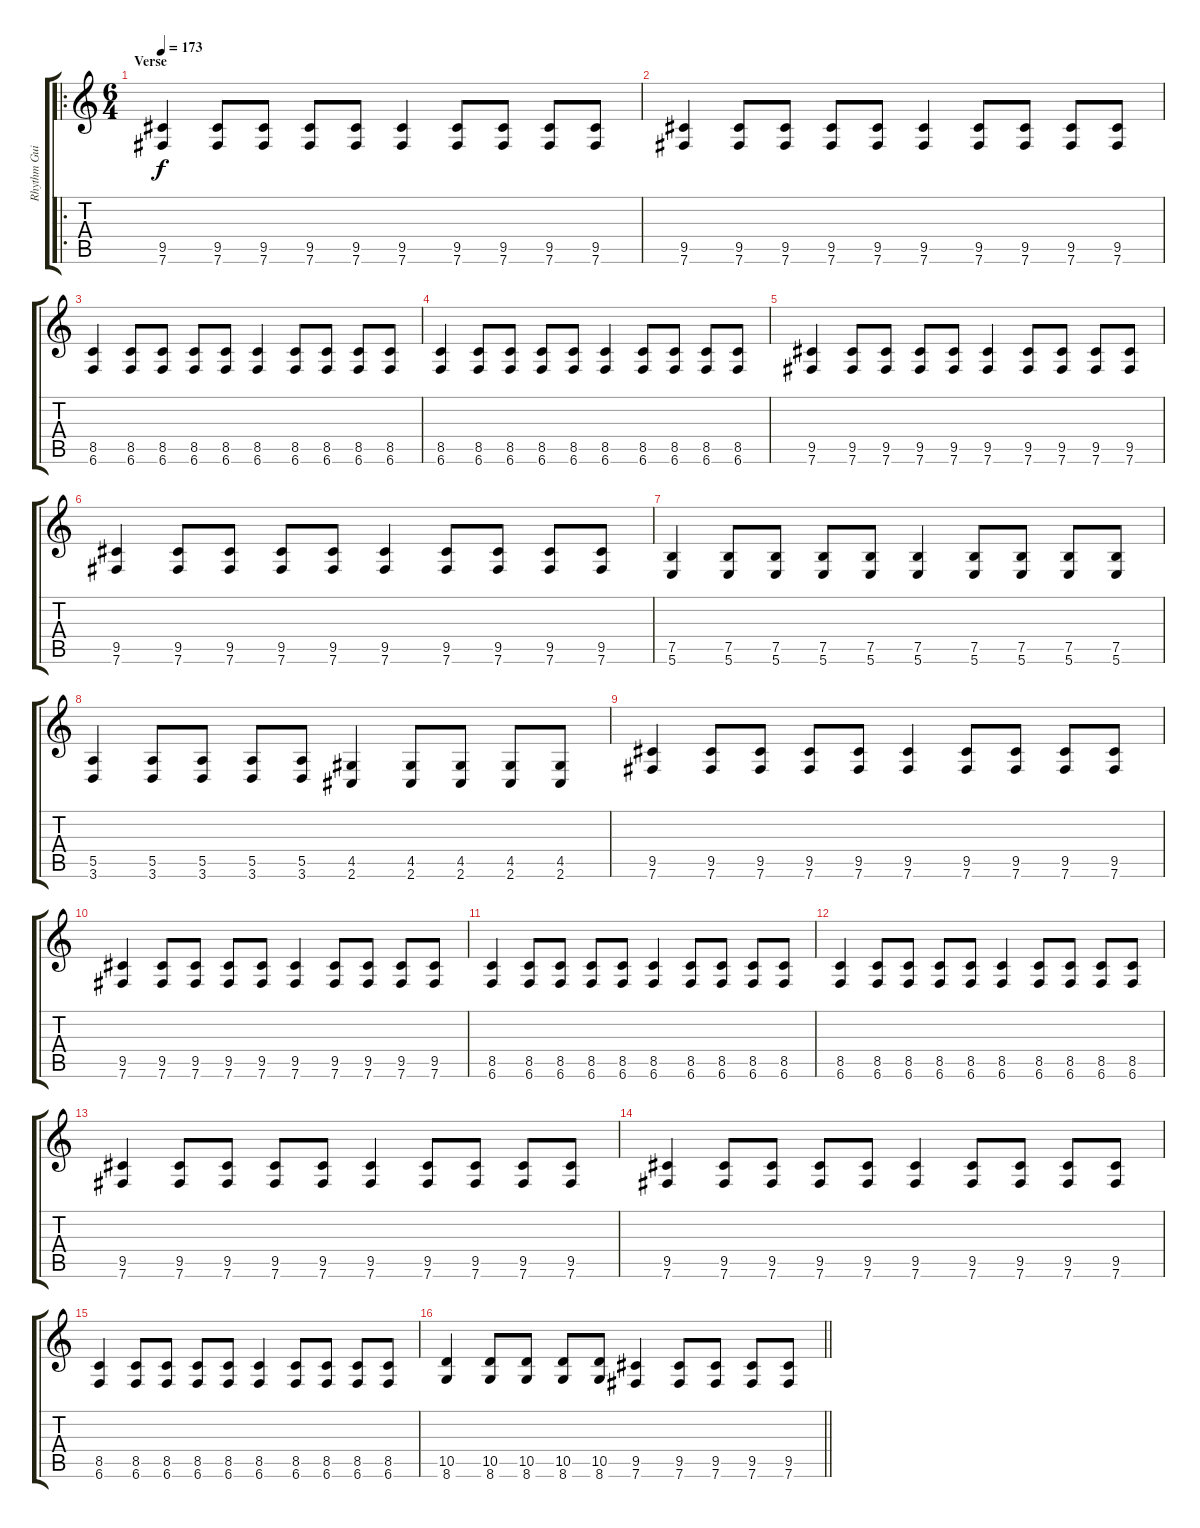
\track ("Rhythm Guitar 2" "Rhythm Gui") {instrument distortionguitar}
\staff {score tabs}
\tuning (B3 Gb3 D3 A2 E2 B1) {hide}
\ro
\ts (6 4)
\section ("" "Verse")
\tempo 173
\clef g2
\ks c
(9.5 7.6).4{dy f instrument distortionguitar} (9.5 7.6).8 (9.5 7.6).8 (9.5 7.6).8 (9.5 7.6).8 (9.5 7.6).4 (9.5 7.6).8 (9.5 7.6).8 (9.5 7.6).8 (9.5 7.6).8 |
(9.5 7.6).4 (9.5 7.6).8 (9.5 7.6).8 (9.5 7.6).8 (9.5 7.6).8 (9.5 7.6).4 (9.5 7.6).8 (9.5 7.6).8 (9.5 7.6).8 (9.5 7.6).8 |
(8.5 6.6).4 (8.5 6.6).8 (8.5 6.6).8 (8.5 6.6).8 (8.5 6.6).8 (8.5 6.6).4 (8.5 6.6).8 (8.5 6.6).8 (8.5 6.6).8 (8.5 6.6).8 |
(8.5 6.6).4 (8.5 6.6).8 (8.5 6.6).8 (8.5 6.6).8 (8.5 6.6).8 (8.5 6.6).4 (8.5 6.6).8 (8.5 6.6).8 (8.5 6.6).8 (8.5 6.6).8 |
(9.5 7.6).4{instrument distortionguitar} (9.5 7.6).8 (9.5 7.6).8 (9.5 7.6).8 (9.5 7.6).8 (9.5 7.6).4 (9.5 7.6).8 (9.5 7.6).8 (9.5 7.6).8 (9.5 7.6).8 |
(9.5 7.6).4 (9.5 7.6).8 (9.5 7.6).8 (9.5 7.6).8 (9.5 7.6).8 (9.5 7.6).4 (9.5 7.6).8 (9.5 7.6).8 (9.5 7.6).8 (9.5 7.6).8 |
(7.5 5.6).4 (7.5 5.6).8 (7.5 5.6).8 (7.5 5.6).8 (7.5 5.6).8 (7.5 5.6).4 (7.5 5.6).8 (7.5 5.6).8 (7.5 5.6).8 (7.5 5.6).8 |
(5.5 3.6).4 (5.5 3.6).8 (5.5 3.6).8 (5.5 3.6).8 (5.5 3.6).8 (4.5 2.6).4 (4.5 2.6).8 (4.5 2.6).8 (4.5 2.6).8 (4.5 2.6).8 |
(9.5 7.6).4{instrument distortionguitar} (9.5 7.6).8 (9.5 7.6).8 (9.5 7.6).8 (9.5 7.6).8 (9.5 7.6).4 (9.5 7.6).8 (9.5 7.6).8 (9.5 7.6).8 (9.5 7.6).8 |
(9.5 7.6).4 (9.5 7.6).8 (9.5 7.6).8 (9.5 7.6).8 (9.5 7.6).8 (9.5 7.6).4 (9.5 7.6).8 (9.5 7.6).8 (9.5 7.6).8 (9.5 7.6).8 |
(8.5 6.6).4 (8.5 6.6).8 (8.5 6.6).8 (8.5 6.6).8 (8.5 6.6).8 (8.5 6.6).4 (8.5 6.6).8 (8.5 6.6).8 (8.5 6.6).8 (8.5 6.6).8 |
(8.5 6.6).4 (8.5 6.6).8 (8.5 6.6).8 (8.5 6.6).8 (8.5 6.6).8 (8.5 6.6).4 (8.5 6.6).8 (8.5 6.6).8 (8.5 6.6).8 (8.5 6.6).8 |
(9.5 7.6).4{instrument distortionguitar} (9.5 7.6).8 (9.5 7.6).8 (9.5 7.6).8 (9.5 7.6).8 (9.5 7.6).4 (9.5 7.6).8 (9.5 7.6).8 (9.5 7.6).8 (9.5 7.6).8 |
(9.5 7.6).4 (9.5 7.6).8 (9.5 7.6).8 (9.5 7.6).8 (9.5 7.6).8 (9.5 7.6).4 (9.5 7.6).8 (9.5 7.6).8 (9.5 7.6).8 (9.5 7.6).8 |
(8.5 6.6).4 (8.5 6.6).8 (8.5 6.6).8 (8.5 6.6).8 (8.5 6.6).8 (8.5 6.6).4 (8.5 6.6).8 (8.5 6.6).8 (8.5 6.6).8 (8.5 6.6).8 |
\barLineRight lightlight
(10.5 8.6).4 (10.5 8.6).8 (10.5 8.6).8 (10.5 8.6).8 (10.5 8.6).8 (9.5 7.6).4 (9.5 7.6).8 (9.5 7.6).8 (9.5 7.6).8 (9.5 7.6).8
